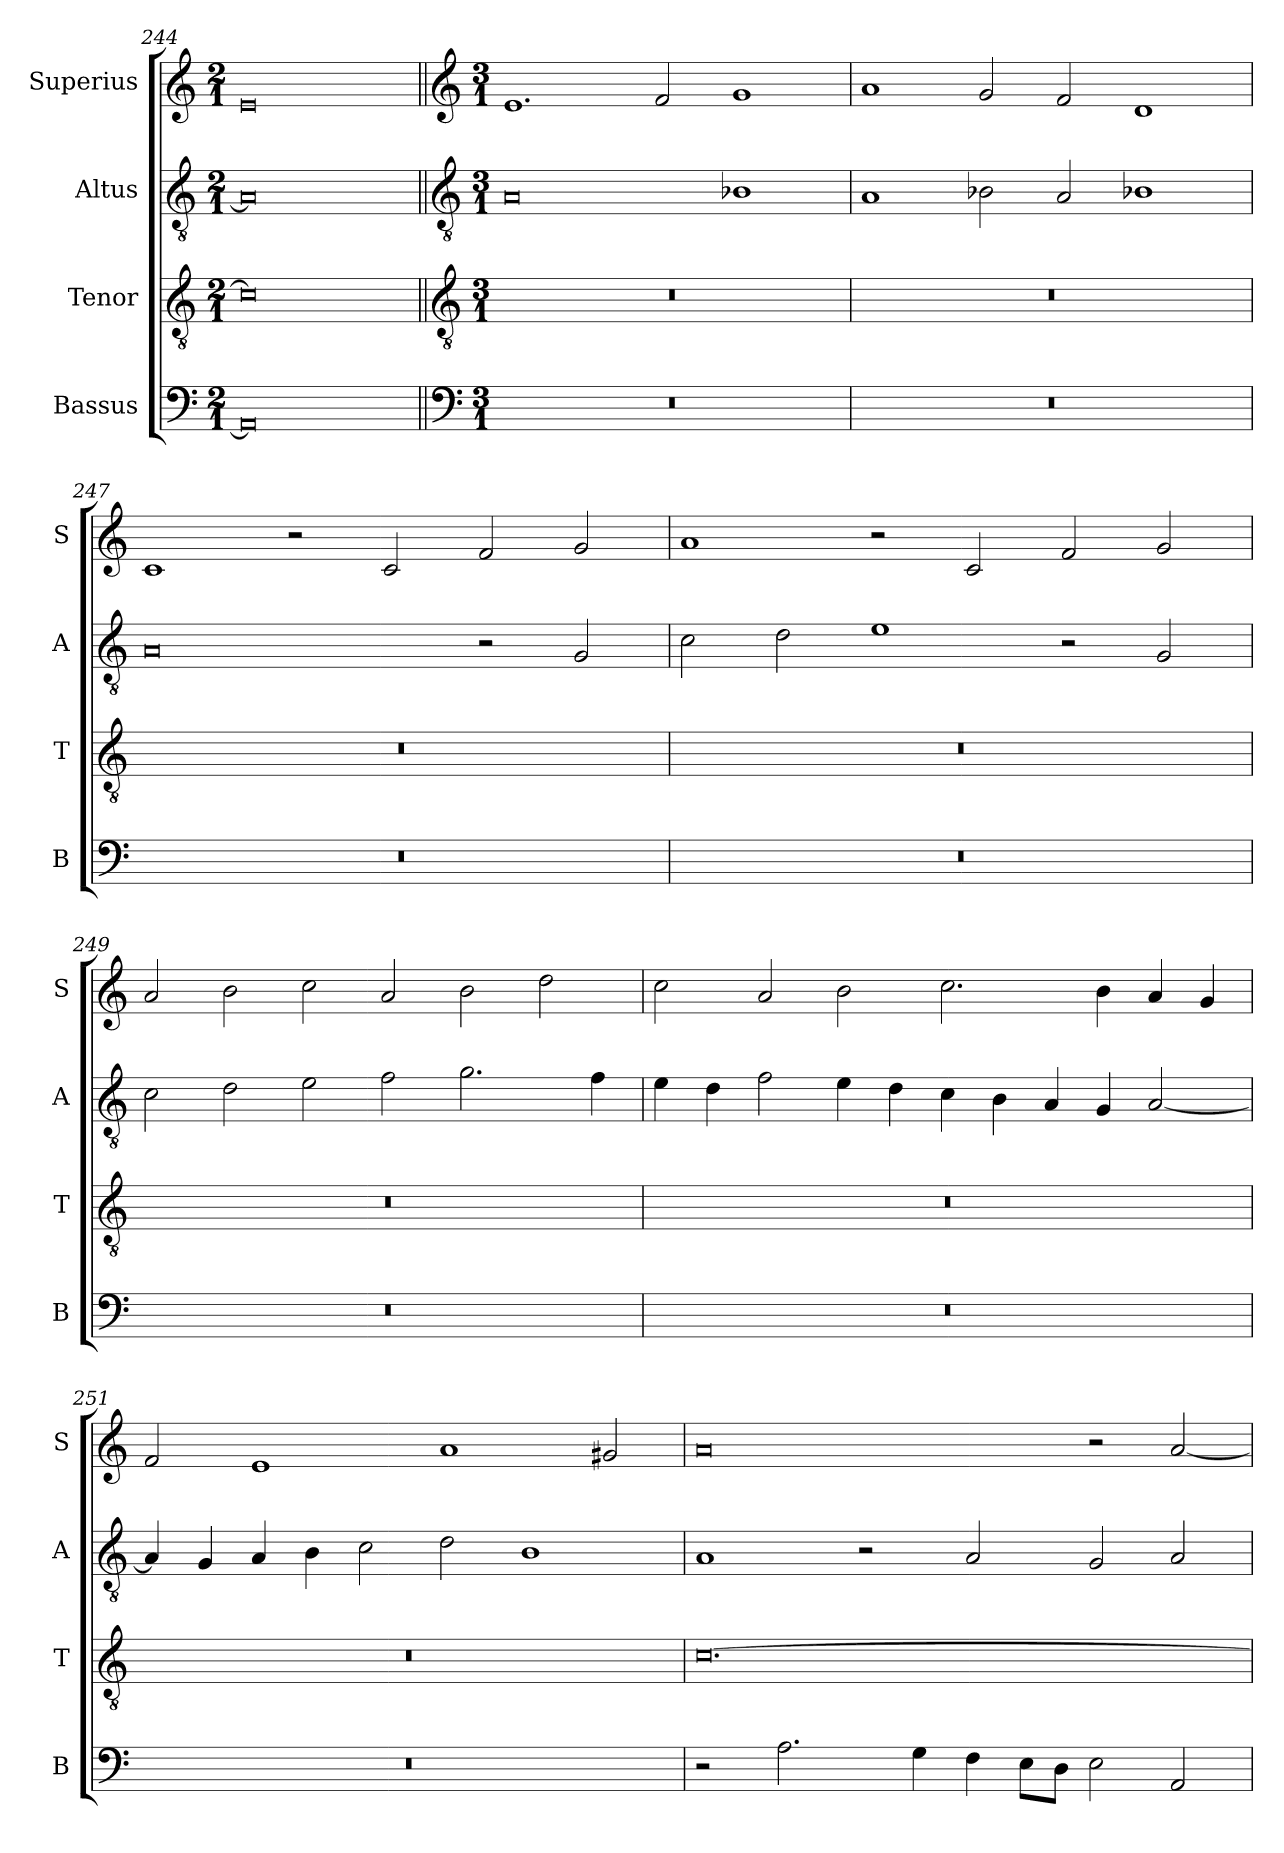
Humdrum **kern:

**kern	**kern	**kern	**kern
*part4	*part3	*part2	*part1
*staff4	*staff3	*staff2	*staff1
*I"Bassus	*I"Tenor	*I"Altus	*I"Superius
*I'B	*I'T	*I'A	*I'S
*clefF4	*clefGv2	*clefGv2	*clefG2
*k[]	*k[]	*k[]	*k[]
*M2/1	*M2/1	*M2/1	*M2/1
=244	=244	=244	=244
0AA]	0c]	0A]	0e
!!LO:LB:g=z
=245||	=245||	=245||	=245||
*clefF4	*clefGv2	*clefGv2	*clefG2
*k[]	*k[]	*k[]	*k[]
*M3/1	*M3/1	*M3/1	*M3/1
0.r	0.r	0A	1.e
.	.	.	2f/
.	.	1B-X	1g
=246	=246	=246	=246
0.r	0.r	1A	1a
.	.	2B-X\	2g/
.	.	2A/	2f/
.	.	1B-X	1d
=247	=247	=247	=247
0.r	0.r	0A	1c
.	.	.	2r
.	.	.	2c/
.	.	2r	2f/
.	.	2G/	2g/
=248	=248	=248	=248
0.r	0.r	2c\	1a
.	.	2d\	.
.	.	1e	2r
.	.	.	2c/
.	.	2r	2f/
.	.	2G/	2g/
=249	=249	=249	=249
0.r	0.r	2c\	2a/
.	.	2d\	2b\
.	.	2e\	2cc\
.	.	2f\	2a/
.	.	2.g\	2b\
.	.	.	2dd\
.	.	4f\	.
=250	=250	=250	=250
0.r	0.r	4e\	2cc\
.	.	4d\	.
.	.	2f\	2a/
.	.	4e\	2b\
.	.	4d\	.
.	.	4c\	2.cc\
.	.	4B\	.
.	.	4A/	.
.	.	4G/	4b\
.	.	[2A/	4a/
.	.	.	4g/
=251	=251	=251	=251
0.r	0.r	4A/]	2f/
.	.	4G/	.
.	.	4A/	1e
.	.	4B\	.
.	.	2c\	.
.	.	2d\	1a
.	.	1B	.
.	.	.	2g#X/
=252	=252	=252	=252
2r	[0.c	1A	0a
2.A\	.	.	.
.	.	2r	.
4G\	.	.	.
4F\	.	2A/	.
8E\L	.	.	.
8D\J	.	.	.
2E\	.	2G/	2r
2AA/	.	2A/	[2a/
=	=	=	=
*-	*-	*-	*-
